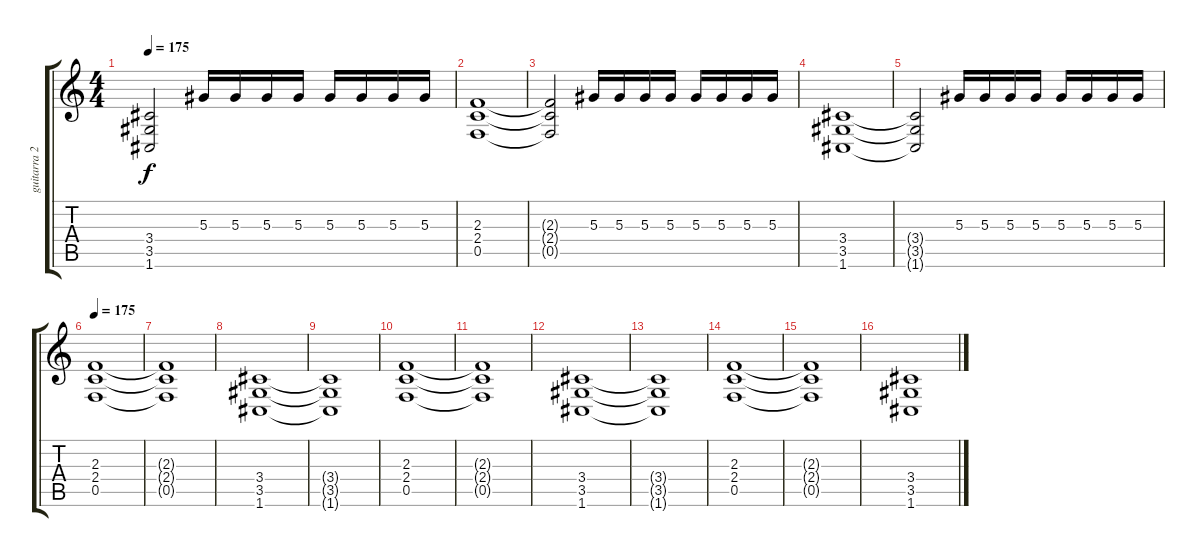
\track ("guitarra 2" "guitarra 2") {instrument distortionguitar}
\staff {score tabs}
\tuning (C4 G3 Eb3 Bb2 F2 C2) {hide}
\ts (4 4)
\tempo 175
\clef g2
\ks c
(3.4{t} 3.5{t} 1.6{t}).2{dy f} 5.3.16 5.3.16 5.3.16 5.3.16 5.3.16 5.3.16 5.3.16 5.3.16 |
(2.3 2.4 0.5).1 |
(2.3{t} 2.4{t} 0.5{t}).2 5.3.16 5.3.16 5.3.16 5.3.16 5.3.16 5.3.16 5.3.16 5.3.16 |
(3.4 3.5 1.6).1 |
(3.4{t} 3.5{t} 1.6{t}).2 5.3.16 5.3.16 5.3.16 5.3.16 5.3.16 5.3.16 5.3.16 5.3.16 |
\tempo 175
(2.3 2.4 0.5).1 |
(2.3{t} 2.4{t} 0.5{t}).1 |
(3.4 3.5 1.6).1 |
(3.4{t} 3.5{t} 1.6{t}).1 |
(2.3 2.4 0.5).1 |
(2.3{t} 2.4{t} 0.5{t}).1 |
(3.4 3.5 1.6).1 |
(3.4{t} 3.5{t} 1.6{t}).1 |
(2.3 2.4 0.5).1 |
(2.3{t} 2.4{t} 0.5{t}).1 |
(3.4 3.5 1.6).1
